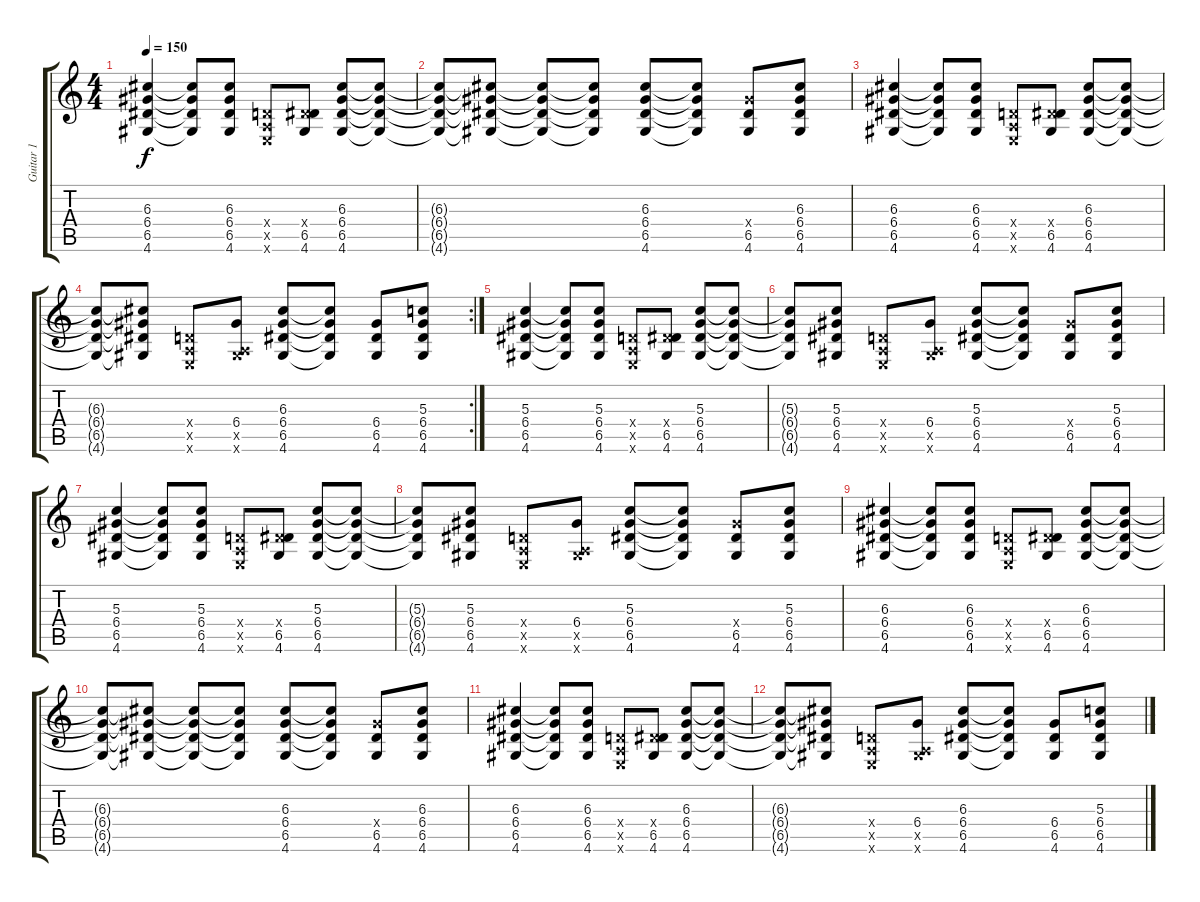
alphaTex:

\track ("Guitar 1" "Guitar 1") {instrument electricguitarjazz}
\staff {score tabs}
\tuning (E4 B3 G3 D3 A2 E2) {hide}
\ts (4 4)
\tempo 150
\clef g2
\ks c
(6.3 6.4 6.5 4.6).4{dy f} (6.3{t} 6.4{t} 6.5{t} 4.6{t}).8 (6.3 6.4 6.5 4.6).8 (0.4{x} 0.5{x} 0.6{x}).8 (0.4{x} 6.5 4.6).8 (6.3 6.4 6.5 4.6).8 (6.3{t} 6.4{t} 6.5{t} 4.6{t}).8 |
(6.3{t} 6.4{t} 6.5{t} 4.6{t}).8 (6.3{t} 6.4{t} 6.5{t} 4.6{t}).8 (6.3{t} 6.4{t} 6.5{t} 4.6{t}).8 (6.3{t} 6.4{t} 6.5{t} 4.6{t}).8 (6.3 6.4 6.5 4.6).8 (6.3{t} 6.4{t} 6.5{t} 4.6{t}).8 (6.4{x} 6.5 4.6).8 (6.3 6.4 6.5 4.6).8 |
(6.3 6.4 6.5 4.6).4 (6.3{t} 6.4{t} 6.5{t} 4.6{t}).8 (6.3 6.4 6.5 4.6).8 (0.4{x} 0.5{x} 0.6{x}).8 (0.4{x} 6.5 4.6).8 (6.3 6.4 6.5 4.6).8 (6.3{t} 6.4{t} 6.5{t} 4.6{t}).8 |
\rc 2
(6.3{t} 6.4{t} 6.5{t} 4.6{t}).8 (6.3{t} 6.4{t} 6.5{t} 4.6{t}).8 (0.4{x} 0.5{x} 0.6{x}).8 (6.4 0.5{x} 4.6{x}).8 (6.3 6.4 6.5 4.6).8 (6.3{t} 6.4{t} 6.5{t} 4.6{t}).8 (6.4 6.5 4.6).8 (5.3 6.4 6.5 4.6).8 |
(5.3 6.4 6.5 4.6).4{instrument acousticguitarsteel} (5.3{t} 6.4{t} 6.5{t} 4.6{t}).8 (5.3 6.4 6.5 4.6).8 (0.4{x} 0.5{x} 0.6{x}).8 (0.4{x} 6.5 4.6).8 (5.3 6.4 6.5 4.6).8 (5.3{t} 6.4{t} 6.5{t} 4.6{t}).8 |
(5.3{t} 6.4{t} 6.5{t} 4.6{t}).8 (5.3 6.4 6.5 4.6).8 (0.4{x} 0.5{x} 0.6{x}).8 (6.4 0.5{x} 4.6{x}).8 (5.3 6.4 6.5 4.6).8 (5.3{t} 6.4{t} 6.5{t} 4.6{t}).8 (6.4{x} 6.5 4.6).8 (5.3 6.4 6.5 4.6).8 |
(5.3 6.4 6.5 4.6).4 (5.3{t} 6.4{t} 6.5{t} 4.6{t}).8 (5.3 6.4 6.5 4.6).8 (0.4{x} 0.5{x} 0.6{x}).8 (0.4{x} 6.5 4.6).8 (5.3 6.4 6.5 4.6).8 (5.3{t} 6.4{t} 6.5{t} 4.6{t}).8 |
(5.3{t} 6.4{t} 6.5{t} 4.6{t}).8 (5.3 6.4 6.5 4.6).8 (0.4{x} 0.5{x} 0.6{x}).8 (6.4 0.5{x} 4.6{x}).8 (5.3 6.4 6.5 4.6).8 (5.3{t} 6.4{t} 6.5{t} 4.6{t}).8 (6.4{x} 6.5 4.6).8 (5.3 6.4 6.5 4.6).8 |
(6.3 6.4 6.5 4.6).4 (6.3{t} 6.4{t} 6.5{t} 4.6{t}).8 (6.3 6.4 6.5 4.6).8 (0.4{x} 0.5{x} 0.6{x}).8 (0.4{x} 6.5 4.6).8 (6.3 6.4 6.5 4.6).8 (6.3{t} 6.4{t} 6.5{t} 4.6{t}).8 |
(6.3{t} 6.4{t} 6.5{t} 4.6{t}).8 (6.3{t} 6.4{t} 6.5{t} 4.6{t}).8 (6.3{t} 6.4{t} 6.5{t} 4.6{t}).8 (6.3{t} 6.4{t} 6.5{t} 4.6{t}).8 (6.3 6.4 6.5 4.6).8 (6.3{t} 6.4{t} 6.5{t} 4.6{t}).8 (6.4{x} 6.5 4.6).8 (6.3 6.4 6.5 4.6).8 |
(6.3 6.4 6.5 4.6).4 (6.3{t} 6.4{t} 6.5{t} 4.6{t}).8 (6.3 6.4 6.5 4.6).8 (0.4{x} 0.5{x} 0.6{x}).8 (0.4{x} 6.5 4.6).8 (6.3 6.4 6.5 4.6).8 (6.3{t} 6.4{t} 6.5{t} 4.6{t}).8 |
(6.3{t} 6.4{t} 6.5{t} 4.6{t}).8 (6.3{t} 6.4{t} 6.5{t} 4.6{t}).8 (0.4{x} 0.5{x} 0.6{x}).8 (6.4 0.5{x} 4.6{x}).8 (6.3 6.4 6.5 4.6).8 (6.3{t} 6.4{t} 6.5{t} 4.6{t}).8 (6.4 6.5 4.6).8 (5.3 6.4 6.5 4.6).8
